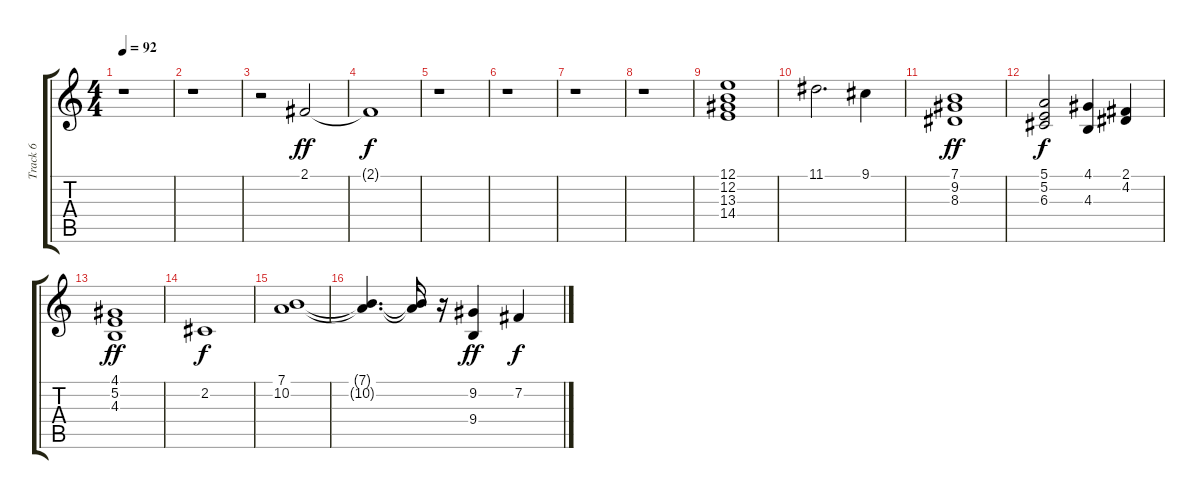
\track ("Track 6" "Track 6") {instrument stringensemble2}
\staff {score tabs}
\tuning (E4 B3 G3 D3 A2 E2) {hide}
\ts (4 4)
\tempo 92
\clef g2
\ks c
r.1{dy f} |
r.1 |
r.2 2.1.2{dy ff} |
2.1{t}.1{dy f} |
r.1 |
r.1 |
r.1 |
r.1 |
(12.1 12.2 13.3 14.4).1 |
11.1.2{d} 9.1.4 |
(7.1 9.2 8.3).1{dy ff} |
(5.1 5.2 6.3).2{dy f} (4.1 4.3).4 (2.1 4.2).4 |
(4.1 5.2 4.3).1{dy ff} |
2.2.1{dy f} |
(7.1 10.2).1 |
(7.1{t} 10.2{t}).4{d} (7.1{t} 10.2{t}).16 r.16 (9.2 9.4).4{dy ff} 7.2.4{dy f}
